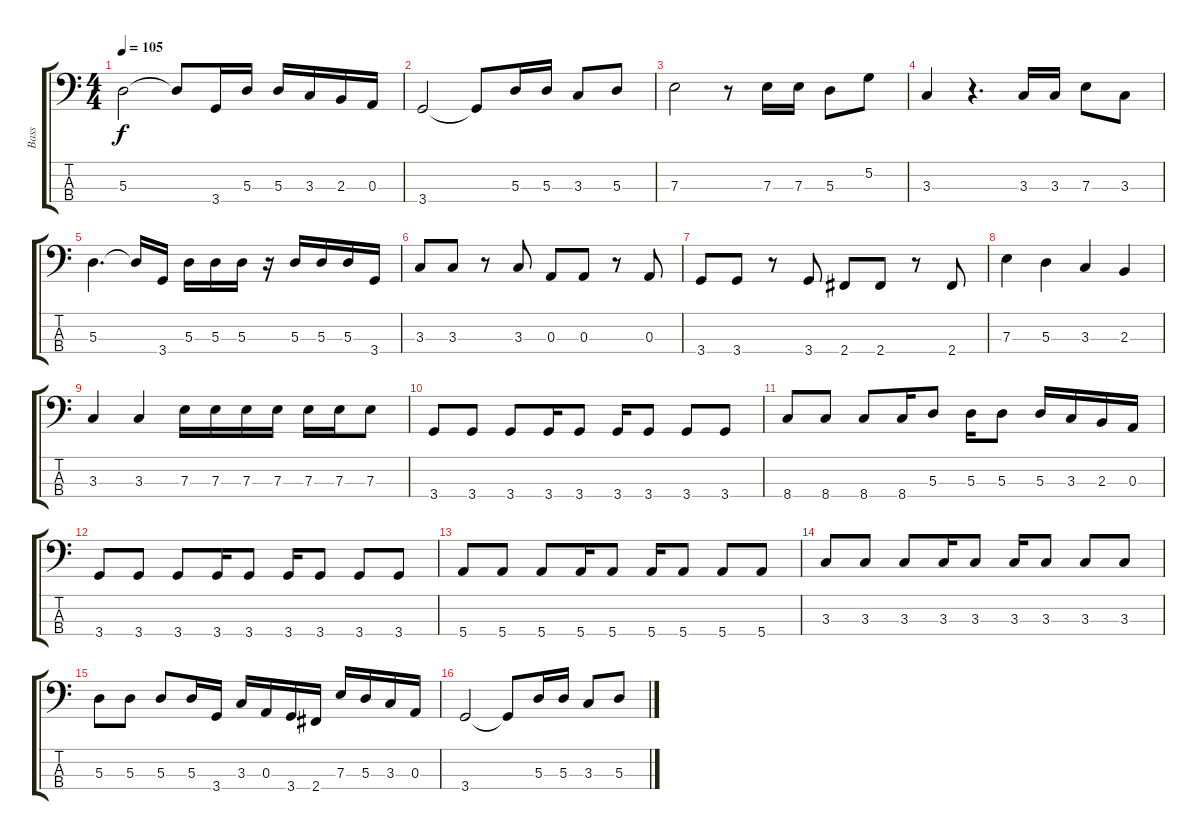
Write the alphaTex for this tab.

\track ("Bass" "Bass") {instrument electricbasspick}
\staff {score tabs}
\tuning (G2 D2 A1 E1) {hide}
\ts (4 4)
\tempo 105
\clef f4
\ks c
5.3.2{dy f} 5.3{t}.8 3.4.16 5.3.16 5.3.16 3.3.16 2.3.16 0.3.16 |
3.4.2 3.4{t}.8 5.3.16 5.3.16 3.3.8 5.3.8 |
7.3.2 r.8 7.3.16 7.3.16 5.3.8 5.2.8 |
3.3.4 r.4{d} 3.3.16 3.3.16 7.3.8 3.3.8 |
5.3.4{d} 5.3{t}.16 3.4.16 5.3.16 5.3.16 5.3.16 r.16 5.3.16 5.3.16 5.3.16 3.4.16 |
3.3.8 3.3.8 r.8 3.3.8 0.3.8 0.3.8 r.8 0.3.8 |
3.4.8 3.4.8 r.8 3.4.8 2.4.8 2.4.8 r.8 2.4.8 |
7.3.4 5.3.4 3.3.4 2.3.4 |
3.3.4 3.3.4 7.3.16 7.3.16 7.3.16 7.3.16 7.3.16 7.3.16 7.3.8 |
3.4.8 3.4.8 3.4.8 3.4.16 3.4.8 3.4.16 3.4.8 3.4.8 3.4.8 |
8.4.8 8.4.8 8.4.8 8.4.16 5.3.8 5.3.16 5.3.8 5.3.16 3.3.16 2.3.16 0.3.16 |
3.4.8 3.4.8 3.4.8 3.4.16 3.4.8 3.4.16 3.4.8 3.4.8 3.4.8 |
5.4.8 5.4.8 5.4.8 5.4.16 5.4.8 5.4.16 5.4.8 5.4.8 5.4.8 |
3.3.8 3.3.8 3.3.8 3.3.16 3.3.8 3.3.16 3.3.8 3.3.8 3.3.8 |
5.3.8 5.3.8 5.3.8 5.3.16 3.4.16 3.3.16 0.3.16 3.4.16 2.4.16 7.3.16 5.3.16 3.3.16 0.3.16 |
3.4.2 3.4{t}.8 5.3.16 5.3.16 3.3.8 5.3.8
